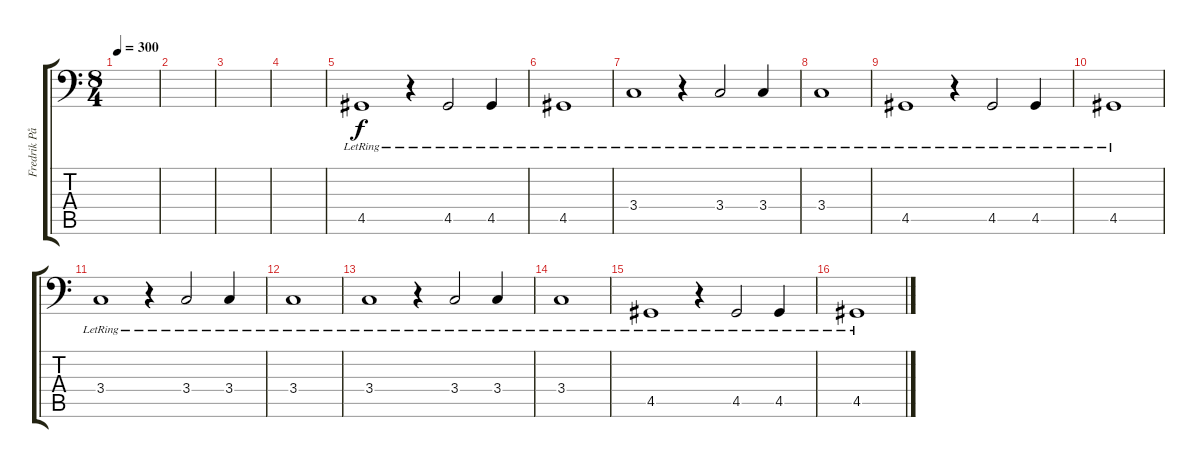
\track ("Fredrik Pålsson" "Fredrik På") {instrument electricbassfinger}
\staff {score tabs}
\tuning (C3 G2 D2 A1 E1 B0) {hide}
\ts (8 4)
\tempo 300
\clef f4
\ks c
|
|
|
|
4.5{lr}.1 r.4 4.5{lr}.2 4.5{lr}.4 |
4.5{lr}.1 |
3.4{lr}.1 r.4 3.4{lr}.2 3.4{lr}.4 |
3.4{lr}.1 |
4.5{lr}.1 r.4 4.5{lr}.2 4.5{lr}.4 |
4.5{lr}.1 |
3.4{lr}.1 r.4 3.4{lr}.2 3.4{lr}.4 |
3.4{lr}.1 |
3.4{lr}.1 r.4 3.4{lr}.2 3.4{lr}.4 |
3.4{lr}.1 |
4.5{lr}.1 r.4 4.5{lr}.2 4.5{lr}.4 |
4.5{lr}.1
